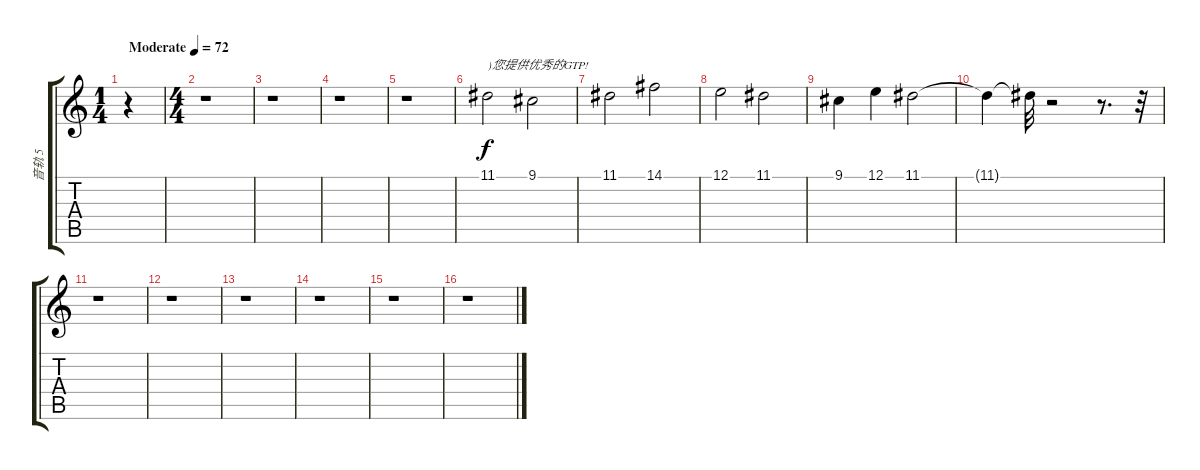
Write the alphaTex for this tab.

\track ("音轨 5" "音轨 5") {instrument stringensemble1}
\staff {score tabs}
\tuning (E4 B3 G3 D3 A2 E2) {hide}
\ts (1 4)
\tempo (72 "Moderate")
\clef g2
\ks c
r.4{dy f instrument stringensemble1} |
\ts (4 4)
r.1 |
r.1 |
r.1 |
r.1 |
11.1.2{txt ")您提供优秀的GTP!"} 9.1.2 |
11.1.2 14.1.2 |
12.1.2 11.1.2 |
9.1.4 12.1.4 11.1.2 |
11.1{t}.4 11.1{t}.32 r.2 r.8{d} r.32 |
r.1 |
r.1 |
r.1 |
r.1 |
r.1 |
r.1
